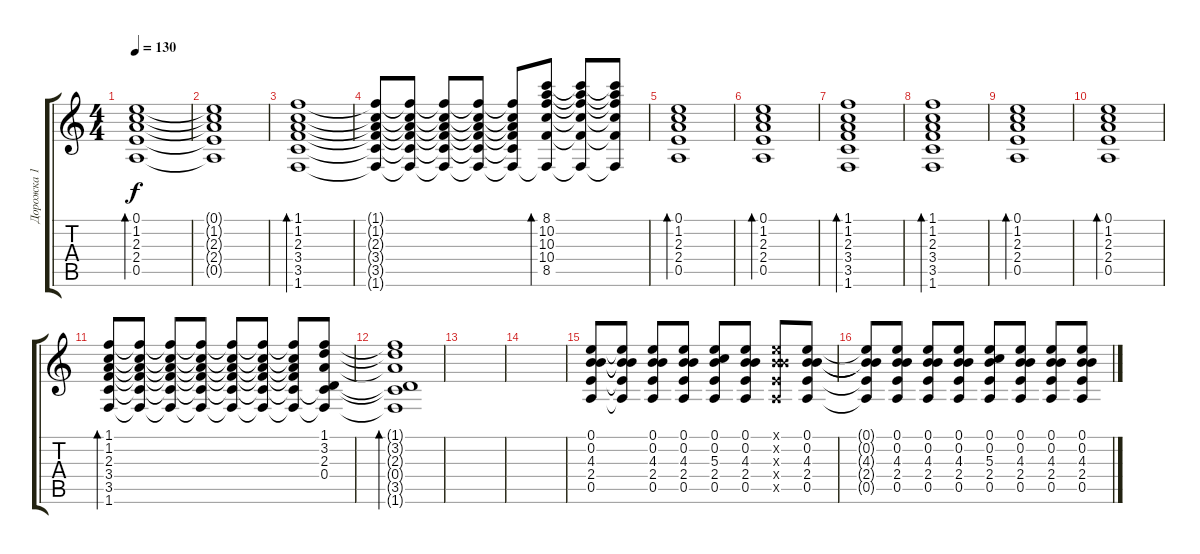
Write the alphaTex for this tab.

\track ("Дорожка 1" "Дорожка 1") {instrument acousticguitarsteel}
\staff {score tabs}
\tuning (E4 B3 G3 D3 A2 E2) {hide}
\ts (4 4)
\tempo 130
\clef g2
\ks c
(0.1 1.2 2.3 2.4 0.5).1{bd 480 dy f} |
(0.1{t} 1.2{t} 2.3{t} 2.4{t} 0.5{t}).1 |
(1.1 1.2 2.3 3.4 3.5 1.6).1{bd 480} |
(1.1{t} 1.2{t} 2.3{t} 3.4{t} 3.5{t} 1.6{t}).8 (1.1{t} 1.2{t} 2.3{t} 3.4{t} 3.5{t} 1.6{t}).8 (1.1{t} 1.2{t} 2.3{t} 3.4{t} 3.5{t} 1.6{t}).8 (1.1{t} 1.2{t} 2.3{t} 3.4{t} 3.5{t} 1.6{t}).8 (1.1{t} 1.2{t} 2.3{t} 3.4{t} 3.5{t} 1.6{t}).8 (8.1 10.2 10.3 10.4 8.5 1.6{t}).8{bd 480} (8.1{t} 10.2{t} 10.3{t} 10.4{t} 8.5{t} 1.6{t}).8 (8.1{t} 10.2{t} 10.3{t} 10.4{t} 8.5{t} 1.6{t}).8 |
(0.1 1.2 2.3 2.4 0.5).1{bd 480} |
(0.1 1.2 2.3 2.4 0.5).1{bd 480} |
(1.1 1.2 2.3 3.4 3.5 1.6).1{bd 480} |
(1.1 1.2 2.3 3.4 3.5 1.6).1{bd 480} |
(0.1 1.2 2.3 2.4 0.5).1{bd 480} |
(0.1 1.2 2.3 2.4 0.5).1{bd 480} |
(1.1 1.2 2.3 3.4 3.5 1.6).8{bd 480} (1.1{t} 1.2{t} 2.3{t} 3.4{t} 3.5{t} 1.6{t}).8 (1.1{t} 1.2{t} 2.3{t} 3.4{t} 3.5{t} 1.6{t}).8 (1.1{t} 1.2{t} 2.3{t} 3.4{t} 3.5{t} 1.6{t}).8 (1.1{t} 1.2{t} 2.3{t} 3.4{t} 3.5{t} 1.6{t}).8 (1.1{t} 1.2{t} 2.3{t} 3.4{t} 3.5{t} 1.6{t}).8 (1.1{t} 1.2{t} 2.3{t} 3.4{t} 3.5{t} 1.6{t}).8 (1.1 3.2 2.3 0.4 3.5{t} 1.6{t}).8 |
(1.1{t} 3.2{t} 2.3{t} 0.4{t} 3.5{t} 1.6{t}).1{bd 480} |
|
|
(0.1 0.2 4.3 2.4 0.5).8 (0.1{t} 0.2{t} 4.3{t} 2.4{t} 0.5{t}).8 (0.1 0.2 4.3 2.4 0.5).8 (0.1 0.2 4.3 2.4 0.5).8 (0.1 0.2 5.3 2.4 0.5).8 (0.1 0.2 4.3 2.4 0.5).8 (0.1{x} 0.2{x} 4.3{x} 2.4{x} 0.5{x}).8 (0.1 0.2 4.3 2.4 0.5).8 |
(0.1{t} 0.2{t} 4.3{t} 2.4{t} 0.5{t}).8 (0.1 0.2 4.3 2.4 0.5).8 (0.1 0.2 4.3 2.4 0.5).8 (0.1 0.2 4.3 2.4 0.5).8 (0.1 0.2 5.3 2.4 0.5).8 (0.1 0.2 4.3 2.4 0.5).8 (0.1 0.2 4.3 2.4 0.5).8 (0.1 0.2 4.3 2.4 0.5).8
